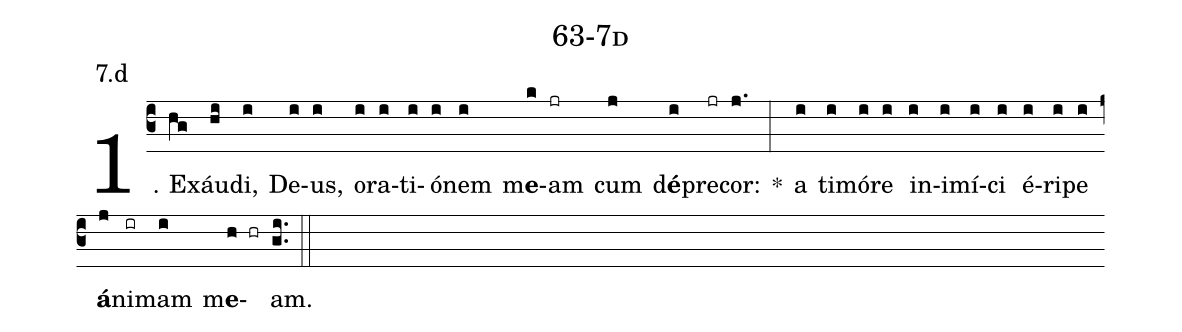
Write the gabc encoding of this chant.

name: 63-7d;
annotation: 7.d;
%%
(c3)1. Ex(hg)áu(hi)di,(i) De(i)us,(i) o(i)ra(i)ti(i)ó(i)nem(i) m<b>e</b>(k)am(jr) cum(j) d<b>é</b>(i)pre(jr)cor:(j.) *(:) a(i) ti(i)mó(i)re(i) in(i)i(i)mí(i)ci(i) é(i)ri(i)pe(i) <b>á</b>(j)ni(ir)mam(i) m<b>e</b>(h hr)am.(gi..) (::)
